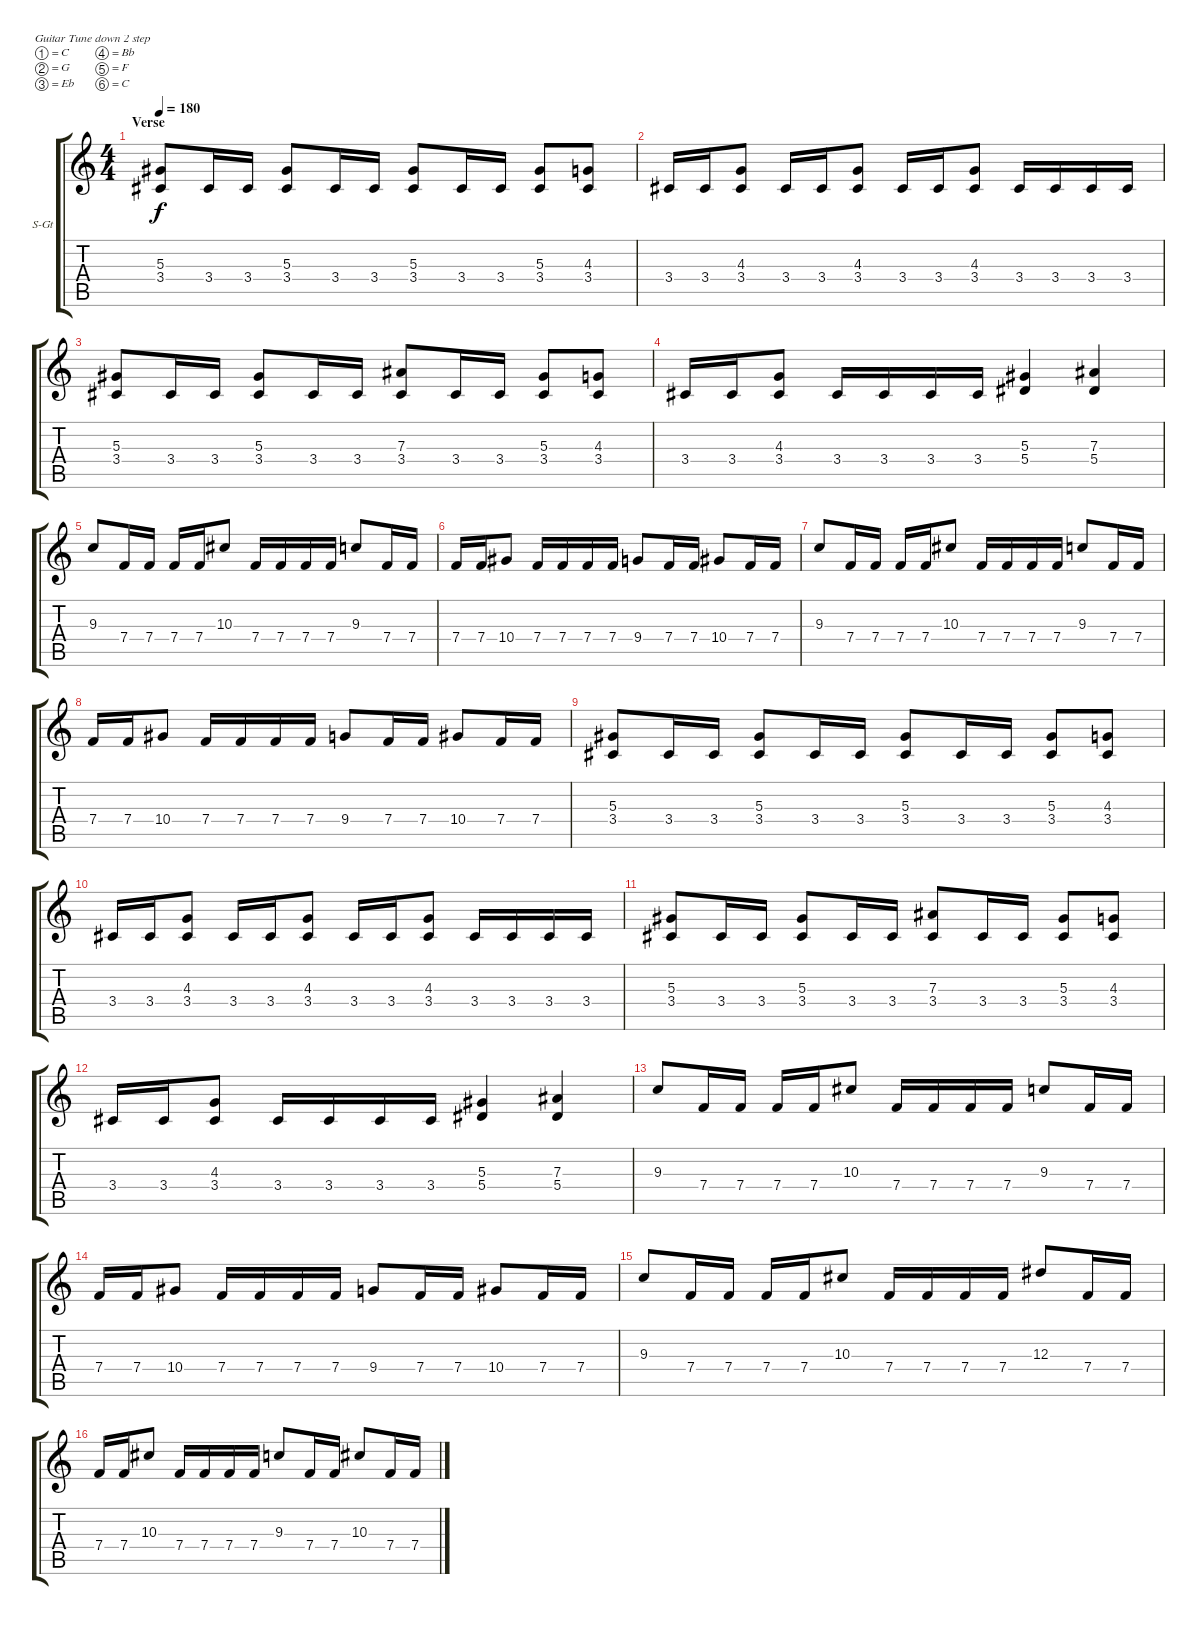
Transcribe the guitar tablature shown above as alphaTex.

\bracketExtendMode groupsimilarinstruments
\firstSystemTrackNameOrientation horizontal
\otherSystemsTrackNameOrientation horizontal
\track ("Guitar 1" "S-Gt") {instrument acousticguitarsteel}
\staff {score tabs}
\tuning (C4 G3 Eb3 Bb2 F2 C2)
\ts (4 4)
\section ("" "Verse")
\tempo 180
\clef g2
\ks c
(3.4 5.3).8{dy f} 3.4.16 3.4.16 (3.4 5.3).8 3.4.16 3.4.16 (3.4 5.3).8 3.4.16 3.4.16 (3.4 5.3).8 (3.4 4.3).8 |
3.4.16 3.4.16 (3.4 4.3).8 3.4.16 3.4.16 (3.4 4.3).8 3.4.16 3.4.16 (3.4 4.3).8 3.4.16 3.4.16 3.4.16 3.4.16 |
(3.4 5.3).8 3.4.16 3.4.16 (3.4 5.3).8 3.4.16 3.4.16 (3.4 7.3).8 3.4.16 3.4.16 (3.4 5.3).8 (3.4 4.3).8 |
3.4.16 3.4.16 (3.4 4.3).8 3.4.16 3.4.16 3.4.16 3.4.16 (5.4 5.3).4 (5.4 7.3).4 |
9.3.8 7.4.16 7.4.16 7.4.16 7.4.16 10.3.8 7.4.16 7.4.16 7.4.16 7.4.16 9.3.8 7.4.16 7.4.16 |
7.4.16 7.4.16 10.4.8 7.4.16 7.4.16 7.4.16 7.4.16 9.4.8 7.4.16 7.4.16 10.4.8 7.4.16 7.4.16 |
9.3.8 7.4.16 7.4.16 7.4.16 7.4.16 10.3.8 7.4.16 7.4.16 7.4.16 7.4.16 9.3.8 7.4.16 7.4.16 |
7.4.16 7.4.16 10.4.8 7.4.16 7.4.16 7.4.16 7.4.16 9.4.8 7.4.16 7.4.16 10.4.8 7.4.16 7.4.16 |
(3.4 5.3).8 3.4.16 3.4.16 (3.4 5.3).8 3.4.16 3.4.16 (3.4 5.3).8 3.4.16 3.4.16 (3.4 5.3).8 (3.4 4.3).8 |
3.4.16 3.4.16 (3.4 4.3).8 3.4.16 3.4.16 (3.4 4.3).8 3.4.16 3.4.16 (3.4 4.3).8 3.4.16 3.4.16 3.4.16 3.4.16 |
(3.4 5.3).8 3.4.16 3.4.16 (3.4 5.3).8 3.4.16 3.4.16 (3.4 7.3).8 3.4.16 3.4.16 (3.4 5.3).8 (3.4 4.3).8 |
3.4.16 3.4.16 (3.4 4.3).8 3.4.16 3.4.16 3.4.16 3.4.16 (5.4 5.3).4 (5.4 7.3).4 |
9.3.8 7.4.16 7.4.16 7.4.16 7.4.16 10.3.8 7.4.16 7.4.16 7.4.16 7.4.16 9.3.8 7.4.16 7.4.16 |
7.4.16 7.4.16 10.4.8 7.4.16 7.4.16 7.4.16 7.4.16 9.4.8 7.4.16 7.4.16 10.4.8 7.4.16 7.4.16 |
9.3.8 7.4.16 7.4.16 7.4.16 7.4.16 10.3.8 7.4.16 7.4.16 7.4.16 7.4.16 12.3.8 7.4.16 7.4.16 |
7.4.16 7.4.16 10.3.8 7.4.16 7.4.16 7.4.16 7.4.16 9.3.8 7.4.16 7.4.16 10.3.8 7.4.16 7.4.16
